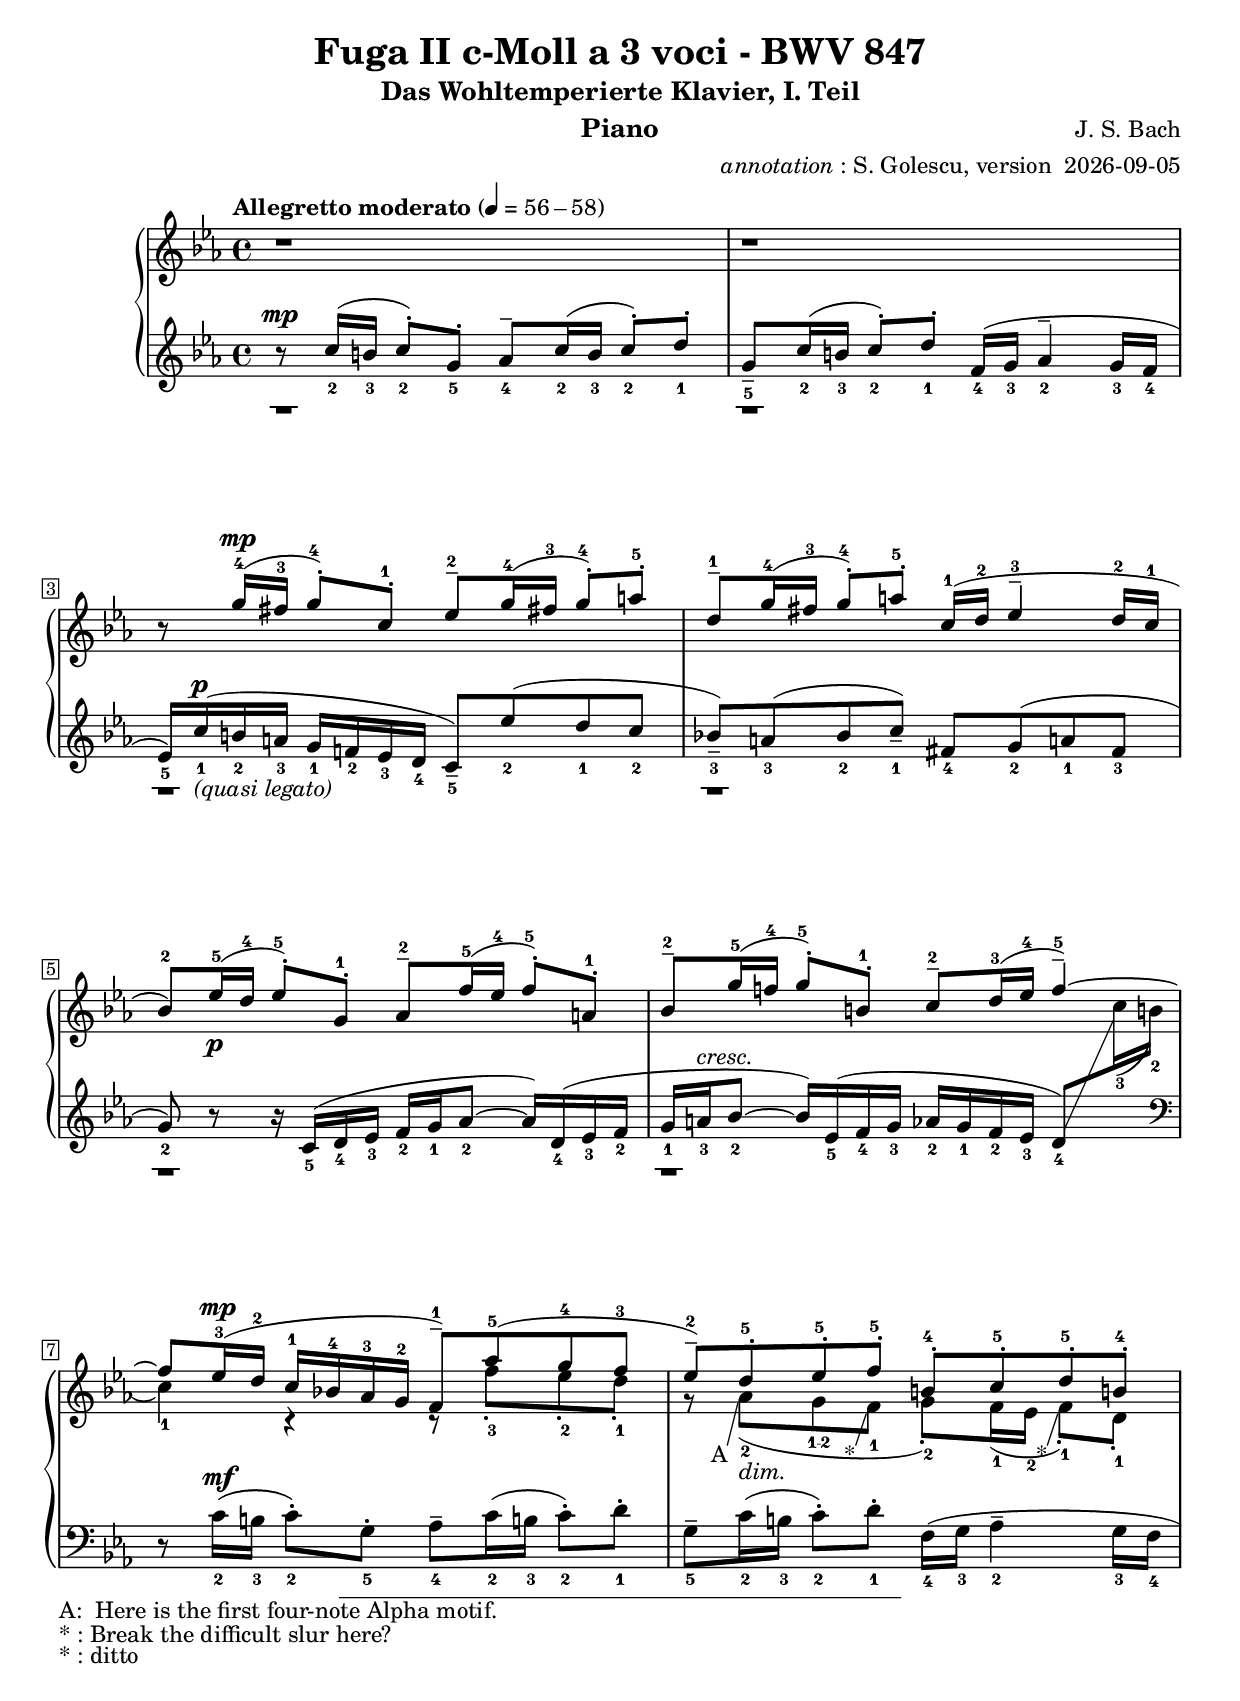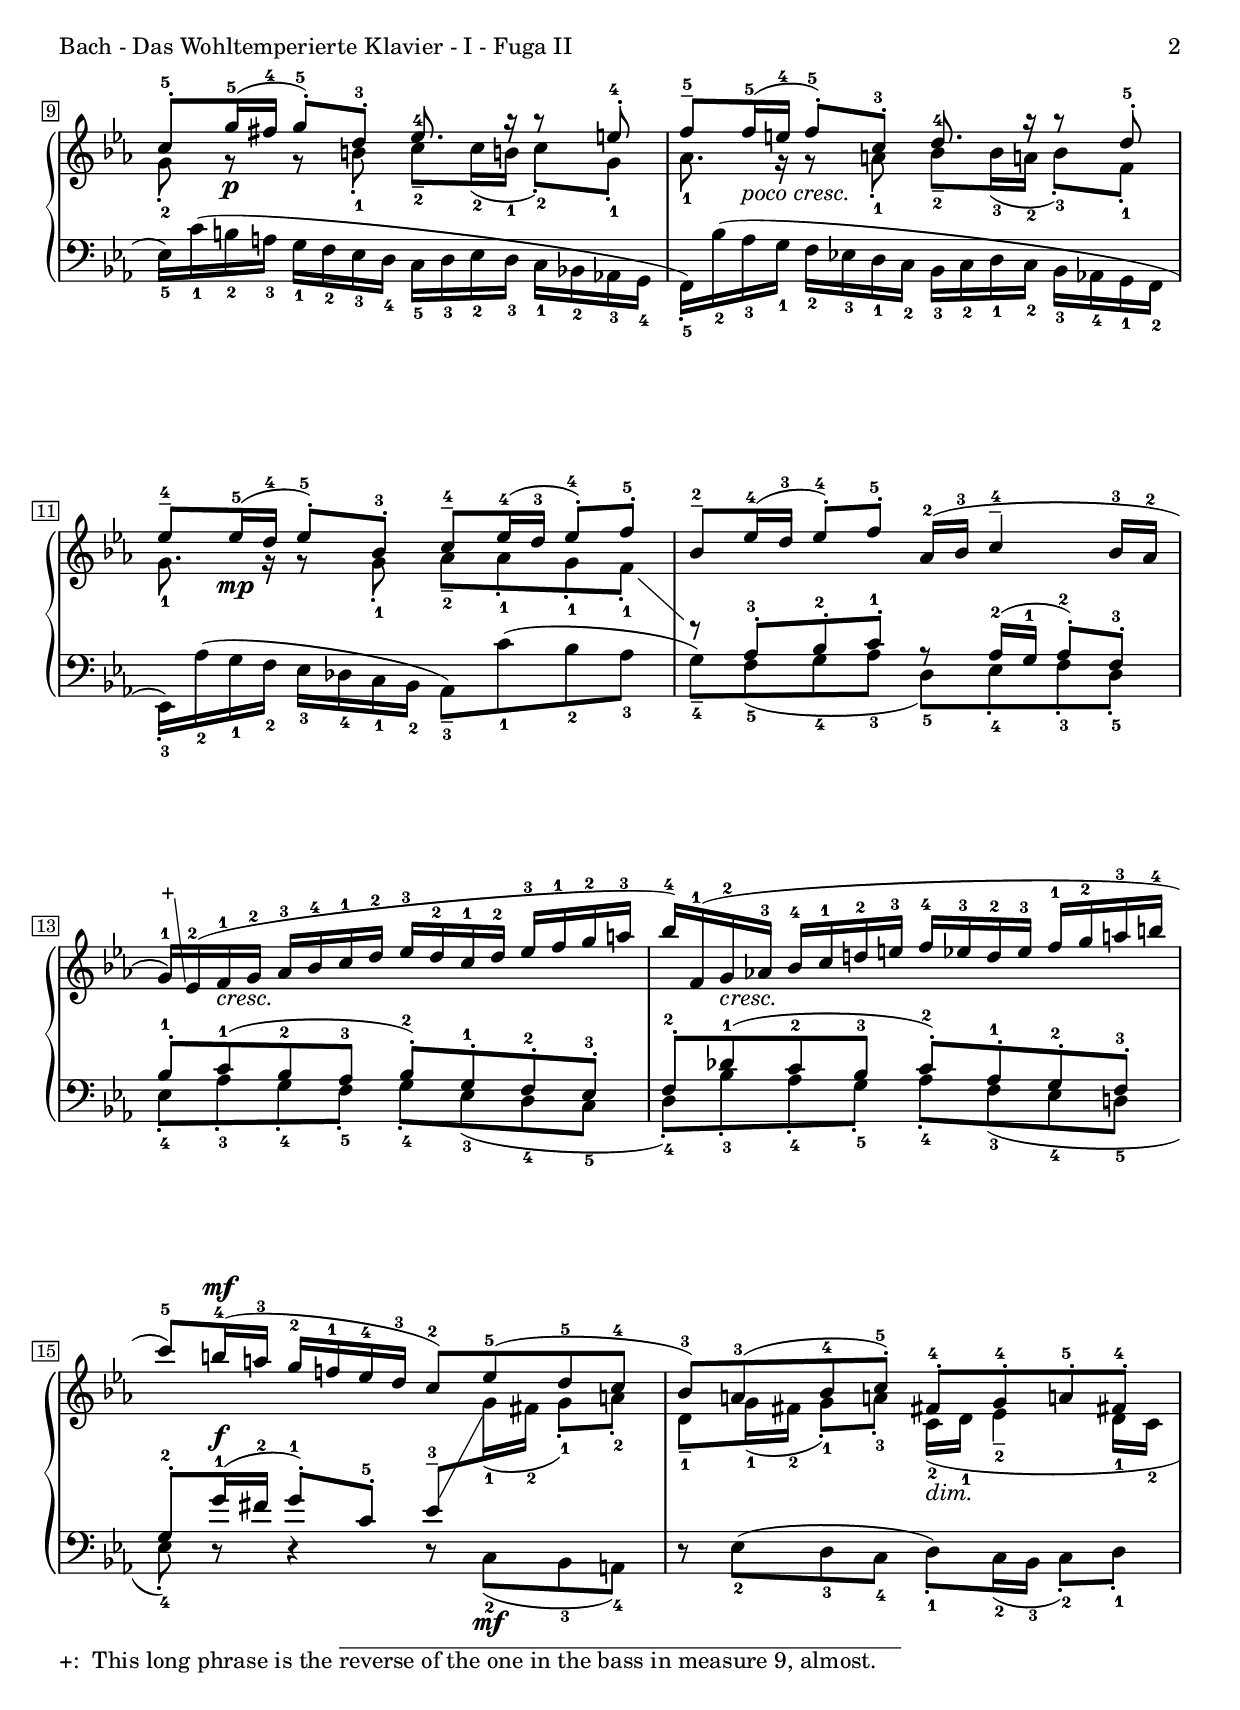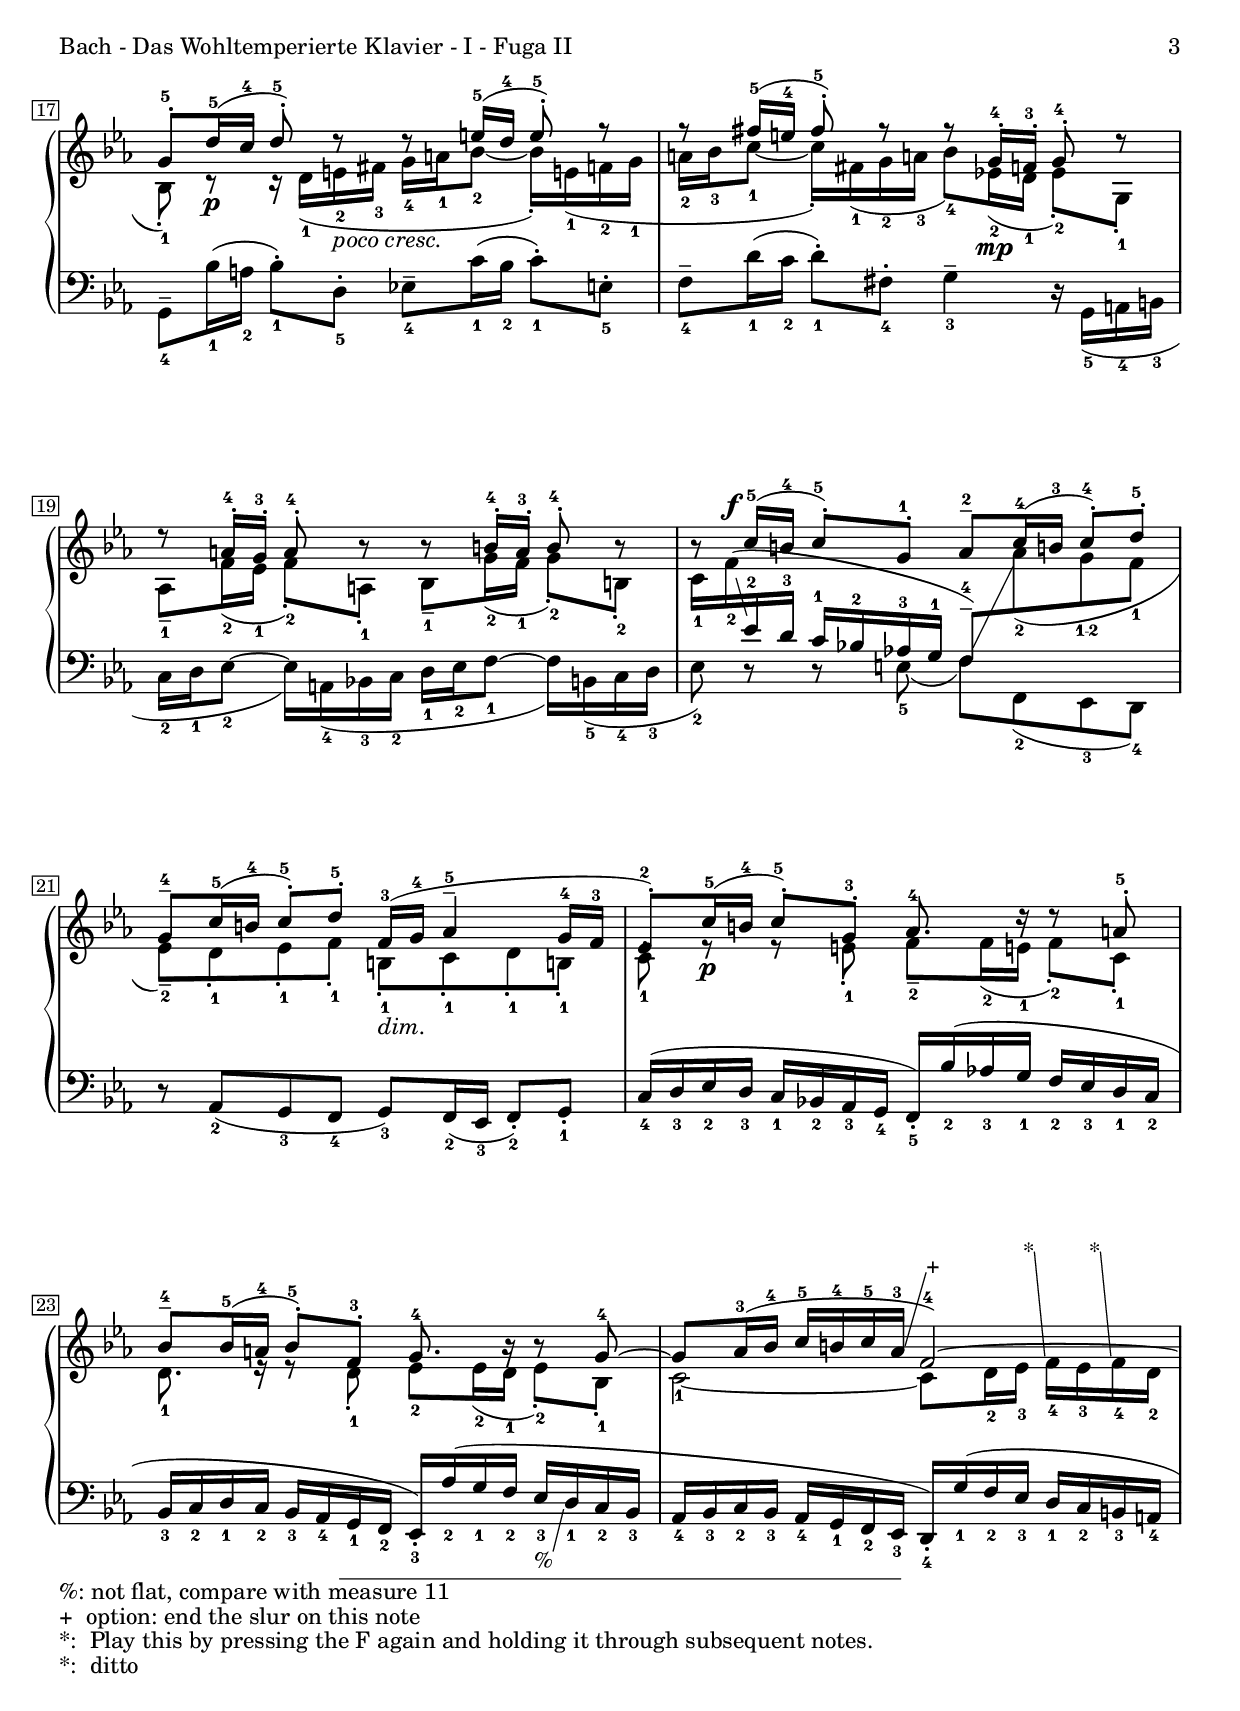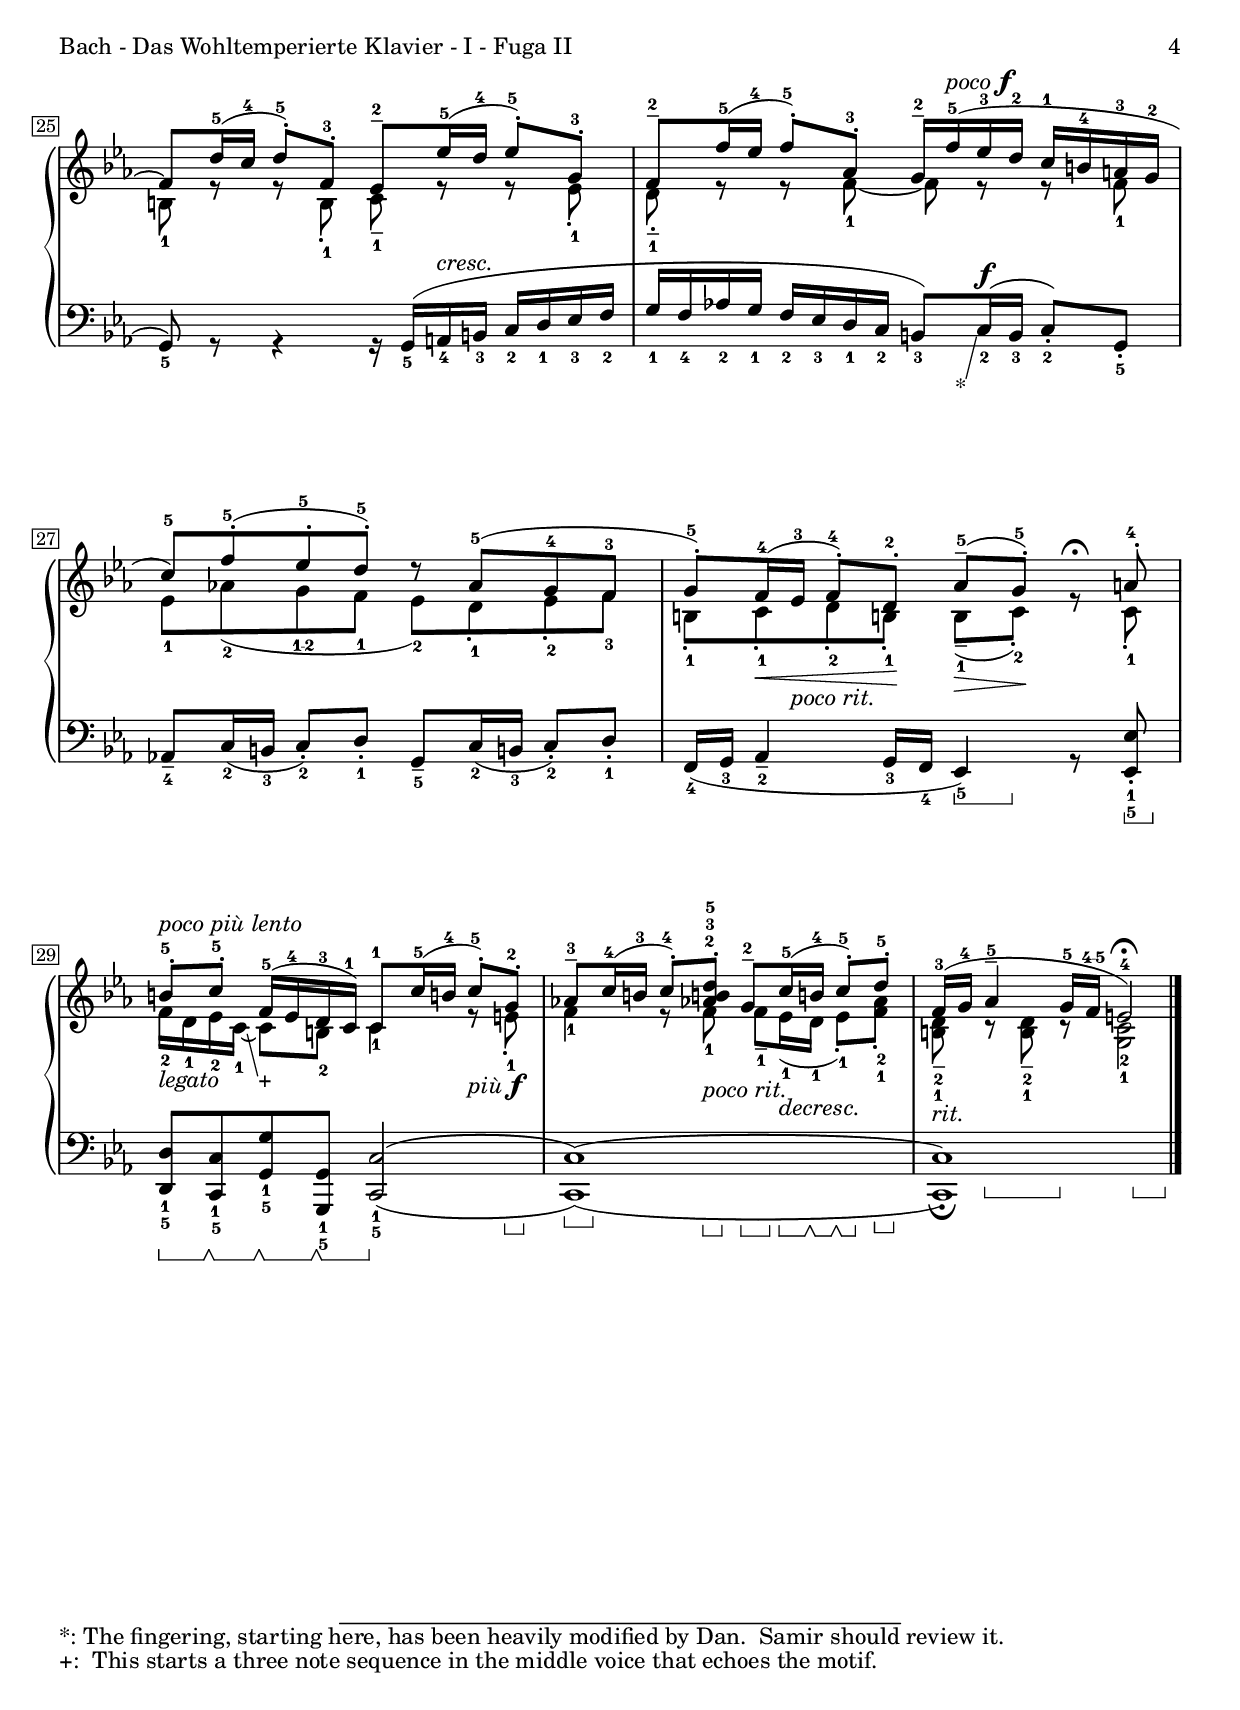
% tell emacs: -*- coding: utf-8 -*-

\version "2.18.2"

\language "english"

\paper {
  % #(set-paper-size "letter")
  #(define top-margin 10) % default is 5 millimeters
  #(define bottom-margin 10)
  #(define left-margin 10)
  evenHeaderMarkup = \markup \fill-line
  { \on-the-fly \not-first-page
    { "Bach - Das Wohltemperierte Klavier - I - Fuga II" \fromproperty #'page:page-number-string } }
  oddHeaderMarkup = \evenHeaderMarkup
  }

fingeringUp   = { \override Fingering.direction = #UP   }
fingeringDown = { \override Fingering.direction = #DOWN }
date    = #(strftime "%Y-%m-%d" (localtime (current-time)))
up      = { \change Staff = "upper" \stemDown \slurDown \tieDown \dynamicDown \fingeringDown \phrasingSlurDown }
down    = { \change Staff = "lower" \stemUp   \slurUp   \tieUp   \dynamicUp   \fingeringUp   \phrasingSlurUp   }
idim    = \markup { \italic "dim." }
pcr     = \markup { \italic "poco cresc." }
icresc  = \markup { \italic "cresc." }
dcresc  = \markup { \italic "decresc." }
rit     = \markup { \italic "rit." }
pocorit = \markup { \italic "poco rit." }
atempo  = \markup { \italic "a tempo" }
qlegato = \markup { \italic "(quasi legato)" }
legato  = \markup { \italic "legato" }
piuf    = \markup{ \italic "più" \dynamic f }
pocof    = \markup{ \italic "poco" \dynamic f }
ppl     = \markup{ \italic "poco più lento" }

\header{
  subtitle = "Das Wohltemperierte Klavier, I. Teil"
  title = "Fuga II c-Moll a 3 voci - BWV 847"
  instrument = "Piano"
  composer = "J. S. Bach"
  arranger = \markup { { \italic "annotation" } ": S. Golescu, version " #(strftime "%Y-%m-%d" (localtime (current-time))) }
}

\score {

\new PianoStaff
<<
  \set PianoStaff.connectArpeggios = ##t
  \override Score.BarNumber.stencil = #(make-stencil-boxer 0.1 0.25 ly:text-interface::print)
  \new Staff = "upper" {
    \time 4/4
    \key c \minor
    \tempo "Allegretto moderato" 4 = 56-58
      \phrasingSlurDotted
      \relative b' {
	\clef treble
	\voiceOne \dynamicUp
				% 1
	b1\rest |
	b1\rest |
				% 3
	bf8\rest g'16-4 \mp ( fs-3 g8-4-. ) c,-1-. ef---2 g16-4 ( fs!-3 g8-4-. ) a-5-. |
	d,8-1-- g16-4( fs-3 g8-4-.) a-5-. c,16-1( d-2 ef4-3-- d16-2 c-1 | \break
				% 5
	bf8-2) ef16-5( _\p d-4 ef8-5-.) g,8-1-. af-2-- f'16-5( ef-4 f8-5-.) a,-1-. |
	bf8-2-- g'16-5( f!-4 g8-5-.) b,-.-1 c---2 d16-3( ef-4 f4-5--) ~ |
				% 7
	f8 ef16-3( \mp d-2 c-1 bf!-4 af-3 g-2 f8-1--) af'-5( g-4 f-3 |
	ef8-2--) d-.-5 _\idim ef-.-5 f-.-5 b,-.-4 c-.-5 d-.-5 b!-.-4 | \break
	\pageBreak
				% 9
	c8-.-5 g'16-5( _\p fs-4 g8-5-.) d-3-. ef8.-4 af16\rest af8\rest e8-4-. |
	f8---5 f16-5( _\pcr e-4 f8-5-.) c-3-. d8.-4 af'16\rest af8\rest d,-5-. | \break
				% 11
	ef8-4-- ef16-5( _\mp d-4 ef8-5-.) bf-3-. c-4-- ef16-4( d-3 ef8-4-.) f-.-5 |
	bf,---2 ef16-4( d-3 ef8-4-.) f-5-. af,16-2( bf-3 c4-4-- bf16-3 af-2 | \break
				% 13
	g16-1) \footnote "+" #'(-1 . 8) "+:  This long phrase is the reverse of the one in the bass in measure 9, almost."
	ef-2( f-1 _\icresc g-2 af-3 bf-4 c-1 d-2 ef-3 d-2 c-1 d-2 ef-3 f-1 g-2 a-3 |
	bf-4) f,-1( g-2 _\icresc af!-3 bf-4 c-1 d!-2 e-3 f-4 ef-3 d-2 ef-3 f-1 g-2 a-3 b-4 | \break
				% 15
	c8-5) b16-4( \mf a-3 g-2 f!-1 ef-4 d-3 c8-2) ef-5( d-5 c-4 |
	bf8-3) a-3( bf-4 c-.-5) fs,!-4-. _\idim g-4-. a!-5-. fs!-4-. | \break
				% 17
	g8-.-5 d'16-5( _\p c-4 d8-5-.) d8\rest d8\rest e16-5( d-4 e8-.-5) f8\rest |
	f8\rest fs16-5( e-4 fs8-.-5) f8\rest f8\rest g,16-4-. f-3-. g8-4-. d'8\rest | \break
				% 19
	d8\rest a16-4-. g-3-. a8-.-4 b\rest b\rest b16-4-. a-.-3 b8-.-4 b\rest |
	b8\rest c16-5( b-4 c8-5-.) g-.-1 af-2-- c16-4( b!-3 c8-.-4) d-.-5 | \break
				% 21
	g,8-4-- c16-5( b-4 c8-5-.) d-.-5 f,16-3( g-4 af4---5 g16-4 f-3 |
	ef8-2-.) c'16-5( _\p b-4 c8-5-.) g-.-3 af8.-4 d16\rest d8\rest a-.-5 | \break
				% 23
	bf8---4 bf16-5( a-4 bf8-5-.) f-.-3 g8.-4 b16\rest b8\rest g-4 ~ |
	g8 af16-3( bf-4 c-5 b-4 c-5 \footnote "+" #'( 2 . 7 ) "+  option: end the slur on this note" af-3 f2-4) ~ | \break
				% 25
	f8 d'16-5( c-4 d8-5-.) f,-.-3 ef-2-- ef'16-5( d-4 ef8-.-5) g,-3-. |
	f8-2-- f'16-5( ef-4 f8-5-.) af,-.-3 g16-2-- f'-5( -\pocof ef-3 d-2 c-1 b-4 a-3 g-2 | \break
				% 27
	c8-5) f-.-5( ef-.-5 d-.-5) d\rest af-5( g-4 f-3 |
	g-5-.) f16-4( ef-3 _\pocorit f8-4-.) d-.-2 af'---5( g-5-.) s\fermata a-4-. | \break
				% 29
	b8-.-5 ^\ppl c-.-5 f,16-5( ef-4 d-3 c-1) c8-1 c'16-5( b!-4 c8-5-.) g-.-2 |
	af!8---3 c16-4( b-3 c8-.-4) <af! b! d>-2-3-5-. g---2 c16-5( b!-4 c8-.-5) d-.-5 |
	f,16-3( g-4 af4-5-- g16-5 f^\finger "4-5" e2-4 \fermata) \bar "|." |
    }
  }
  \new Staff = "lower" {
    \set Staff.pedalSustainStyle = #'bracket
    \clef treble
    \key c \minor
    <<
    \phrasingSlurDotted
    \relative c'' {
      \showStaffSwitch
      \voiceThree \dynamicUp
				% 1
      bf8\rest \mp c16_2( b_3 c8-._2) g-._5 af--_4 c16_2( b_3 c8-._2) d-._1 |
      g,8_-_5      c16_2( b_3 c8-._2) d-._1 f,16_4( g_3 af4_2-- g16_3 f_4 | \break
				% 3
      ef16_5) c'_1 \p _\qlegato( b_2 a_3 g_1 f!_2 ef_3 d_4 c8_5_-) ef'_2( d_1 c_2 |
      bf!8_3_-) a_3( bf_2 c_1_-) fs,_4 g_2( a!_1 fs_3 | \break
				% 5
      g8_2) bf8\rest bf16\rest c,_5( d_4 ef_3 f_2 g_1 af8_2 ~ af16) d,_4( ef_3 f_2 |
      g16_1 a_3 ^\icresc bf8_2 ~ bf16) ef,_5( f_4 g_3 af_2 g_1 f_2 ef_3 d8_4) \up c'16-3( b!-2 | \break
				% 7
      c4-1) c,4\rest c8\rest f'-3_. ef_.-2 d_.-1 |
      g,8\rest
      \footnote "A" #'(-1 . -4) "A:  Here is the first four-note Alpha motif."
      af-2( g-\finger"1-2" 
			   \footnote "*" #'(-1 . -3) "* : Break the difficult slur here?"
			   f-1 g-2_.) f16-1( ef-2 
						  \footnote "*" #'(-1 . -3) "* : ditto"
						  f8-1_.) d-1_. | \break
				% 9
      g8-2_. g8\rest g8\rest b-1_. c_--2 c16-2( b!-1 c8-2_.) g-1_. |
      af8.-1 g16\rest g8\rest a-1_. bf_--2 bf16-3( a!-2 bf8_.-3) f-1_. | \break
				% 11
      g8.-1 g16\rest g8\rest g_.-1 af_--2 af-1_. g_.-1 f_.-1 |
      \down f8\rest af,-3-. bf-2-. c-1-. af\rest af16-2( g-1 af8-2-.) f-.-3 | \break
				% 13
      bf8-.-1 c-1( bf-2 af-3 bf-2-.) g-1-. f-2-. ef-3-. |
      f-.-2 df'-1( c-2 bf-3 c-2-.) af-.-1 g-.-2 f-.-3 | \break
				% 15
      g8-2-. g'16-1( \f fs-2 g8-.-1) c,-.-5 ef---3 \up g16-1( fs-2 g8-1_.) a-2_. |
      d,8_--1 g16-1( fs-2 g8-1_.) a!_.-3 c,16-2( d-1 ef4_--2 d16-1 c-2 | \break
				% 17
      bf8_.-1) c8\rest c16\rest d-1( e-2 _\pcr fs-3 g-4 a-1 bf8-2~bf16_.) e,!-1( f-2 g-1 |
      a16-2 bf-3 c8-1~c16_.) fs,-1( g-2 a!-3 bf8-4) ef,!16-2( \mp d-1 ef8-2_.) g,-1_. | \break
				% 19
      af8-1_- f'16-2( ef-1 f8-2_.) a,-1_. bf_--1 g'16-2( f-1 g8-2_.) b,-2_. |
      c16-1 \slurUp f-2( ^\f \down ef-2 d-3 c-1 bf!-2 af!-3 g-1 f8---4) \up af'-2( g-\finger"1-2" f-1 | \break
				% 21
      ef8_--2) d-1_. ef-1_. f-1_. b,-1_. _\idim c-1_. d-1_. b!-1_. |
      c8-1-. e8\rest e8\rest e-1_. f8-2_- f16-2( e!-1 f8-2_.) c_.-1 | \break
				% 23
      d8.-1 e16\rest e8\rest d_.-1 ef-2 ef16-2( d-1 ef8-2_.) bf-1_. |
      c2-1~c8 d16-2 ef-3 \footnote "*" #'(-1 . 10) "*:  Play this by pressing the F again and holding it through subsequent notes." f-4 ef-3 \footnote "*" #'(-1 . 10) "*:  ditto" f-4 d-2 | \break
				% 25
      b8-1 e\rest e\rest b-1_. c-1_- e\rest e\rest ef-1_. |
      d8_-_.-1 e\rest e\rest f-1~f e\rest e\rest f-1 | \break
				% 27
      ef-1 af!-2( g-\finger "1-2" f-1 ef-2) d-1_. ef_.-2 f-3 |
      b,8_.-1 c_.-1 \< d-2_. b!_.-1 \! b-1_-( \> c-2_.) \! e\rest c-1_. | \break
				% 29
      f16-2 _\legato d-1 ef-2
      \footnote "+" #'( 1 . -4) "+:  This starts a three note sequence in the middle voice that echoes the motif."
      c-1~c8 b-2 c4-1 e8\rest _\piuf e_.-1 |
      f4-1 e8\rest f-1 _\pocorit f-1_- ef16-1( _\dcresc d-1 ef8-1_.) <f af>_.-2-1 |
      <d b>8_--2-1 _\rit c\rest <d b>-2-1_- c\rest <c g>2-2-1 | \break
      }
    \\
    \relative c' {
      \voiceFour
      d,1\rest |
      d1\rest |
      d1\rest |
      d1\rest |
      d1\rest |
      d1\rest |
      \clef bass
				% 7
      \slurUp
      d8\rest c'16-2( ^\mf b-3 c8^.-2) g^.-5 af^--4 c16-2( b!-3 c8^.-2) d^.-1 |
      g,8^--5 c16-2( b-3 c8-2^.) d-1^. f,16-4( g-3 af4-2^- g16-3 f-4 | \break
				% 9
      ef16-5) c'-1( b-2 a-3 g-1 f-2 ef-3 d-4 c-5 d-3 ef-2 d-3 c-1 bf!-2 af!-3 g-4 |
      f-5-.) bf'-2( af-3 g-1 f-2 ef!-3 d-1 c-2 bf-3 c-2 d-1 c-2 bf-3 af!-4 g-1 f-2 | \break
				% 11
      ef16-3-.) af'-2( g-1 f-2 ef-3 df-4 c-1 bf-2 af8-3--) c'-1( bf-2 af-3 |
      \slurDown
      g8-4--) f-5( g-4 af-3 d,-5) ef-4-. f-3-. d-.-5 | \break
				% 13
      ef8-4-. af-.-3 g-.-4 f-.-5 g-.-4 ef-3( d-4 c-5 |
      d8-.-4) bf'-.-3 af-4-. g-5-. af-.-4 f-3( ef-4 d!-5 | \break
				% 15
      ef8_.-4) d\rest d4\rest d8\rest c-2( \mf bf-3 a-4) |
      \slurUp
      d8\rest ef-2( d-3 c-4 d-1-.) \slurDown c16-2( bf-3 c8-2-.) d-1-. | \break
				% 17
      \slurUp
      g,8-4^- bf'16-1( a-2 bf8-1^.) d,^.-5 ef!-4^- c'16-1( bf-2 c8-1^.) e,^.-5 |
      f8-4^- d'16-1( c-2 d8-1^.) fs,^.-4 g4^--3 d16\rest \slurDown g,-5( a-4 b-3 | \break
				% 19
      \tieUp
      c16-2 d-1 ef8-2 ~ ef16) a,-4( bf!-3 c-2 d-1 ef-2 f8-1 ~ f16) b,-5( c-4 d-3 |
      ef8-2) d\rest d\rest e-5( f) f,-2( ef-3 d-4) | \break
				% 21
      \stemUp
      d'8\rest af-2( g-3 f-4 g-3) f16-2( ef-3 f8-.-2) g-.-1 |
      \slurUp
      c16-4( d-3 ef-2 d-3 c-1 bf!-2 af-3 g-4 f-5-.) bf'-2( af!-3 g-1 f-2 ef-3 d-1 c-2 | \break
				% 23
      bf16-3 c-2 d-1 c-2 bf-3 af-4 g-1 f-2 ef-3-.) af'-2( g-1 f-2 ef-3 
								       \footnote "%" #'(-1 . -4) "%: not flat, compare with measure 11"
								       d-1 c-2 bf-3 |
      af16-4 bf-3 c-2 bf-3 af-4 g-1 f-2 ef-3 d-4-.) g'-1( f-2 ef-3 d-1 c-2 b-3 a-4 | \break
				% 25
      g8-5) g8\rest g4\rest g16\rest g16-5( a-4 ^\icresc b-3 c-2 d-1 ef-3 f-2 |
      g-1 f-4 af!-2 g-1 f-2 ef-3 d-1 c-2 b8-3) 
					       \footnote "*" #'(-1 . -4) "*: The fingering, starting here, has been heavily modified by Dan.  Samir should review it."
					       c16-2( ^\f b-3 c8_.-2) g_.-5 | \break
				% 27
      \slurDown
      af!8---4 c16-2( b-3 c8_.-2) d_.-1 g,_--5 c16-2( b!-3 c8-.-2) d-.-1 |
      f,16-4( g-3 af4---2 g16-3 f-4 ef4-5) g8\rest <ef' ef,>-.-1-5
				% 29
      \set doubleSlurs = ##t
      <d d,>8-1-5 <c c,>-1-5 <g' g,>-1-5 <g, g,>-1-5 <c c,>2-1-5( |
      <c c,>1)( |
      <c c,>1) \fermata |
      }
    \\
    {
%       \set Staff.pedalSustainStyle = #'text
%       \set Staff.pedalSustainStyle = #'mixed
 	\set Staff.pedalSustainStyle = #'bracket
			       % 1
      s1 | s1 |
			       % 3
      s1 | s1 |
			       % 5
      s1 | s1 |
			       % 7
      s1 | s1 |
			       % 9
      s1 | s1 |
			       % 11
      s1 | s1 |
			       % 13
      s1 | s1 |
			       % 15
      s1 | s1 |
			       % 17
      s1 | s1 |
			       % 19
      s1 | s1 |
			       % 21
      s1 | s1 |
			       % 23
      s1 | s1 |
			       % 25
      s1 | s1 |
			       % 27
      s1 | s2 s8 \sustainOn s8 \sustainOff s8 s16 \sustainOn s \sustainOff |
			       % 29
      s8 \sustainOn s8 \sustainOff \sustainOn 
      s8 \sustainOff \sustainOn s8 \sustainOff \sustainOn
      s4 \sustainOff
      s8 s16 \sustainOn s \sustainOff |
      s16. \sustainOn s32 \sustainOff s8
      s8 s16 \sustainOn s16 \sustainOff
      s16. \sustainOn
      s32 \sustainOff
      s16 \sustainOn
      s16 \sustainOff\sustainOn
      s16 \sustainOff\sustainOn s16 \sustainOff
      s16 \sustainOn s16 \sustainOff
      |
      s8 s4 \sustainOn s16 \sustainOff s16 s8 s8 \sustainOn s8 s8 \sustainOff
      |
    }
    >>
  }
>>
}

% \markup {
%  \wordwrap {
%   Play with loose relaxed hands and wrist with a choral quality.
%  }
% }
% \markup {
%  \wordwrap {
%   }
% }
% 
% Local Variables:
% compile-command: "make Bach-WTC1-Fugue2-letter.pdf"
% End:
